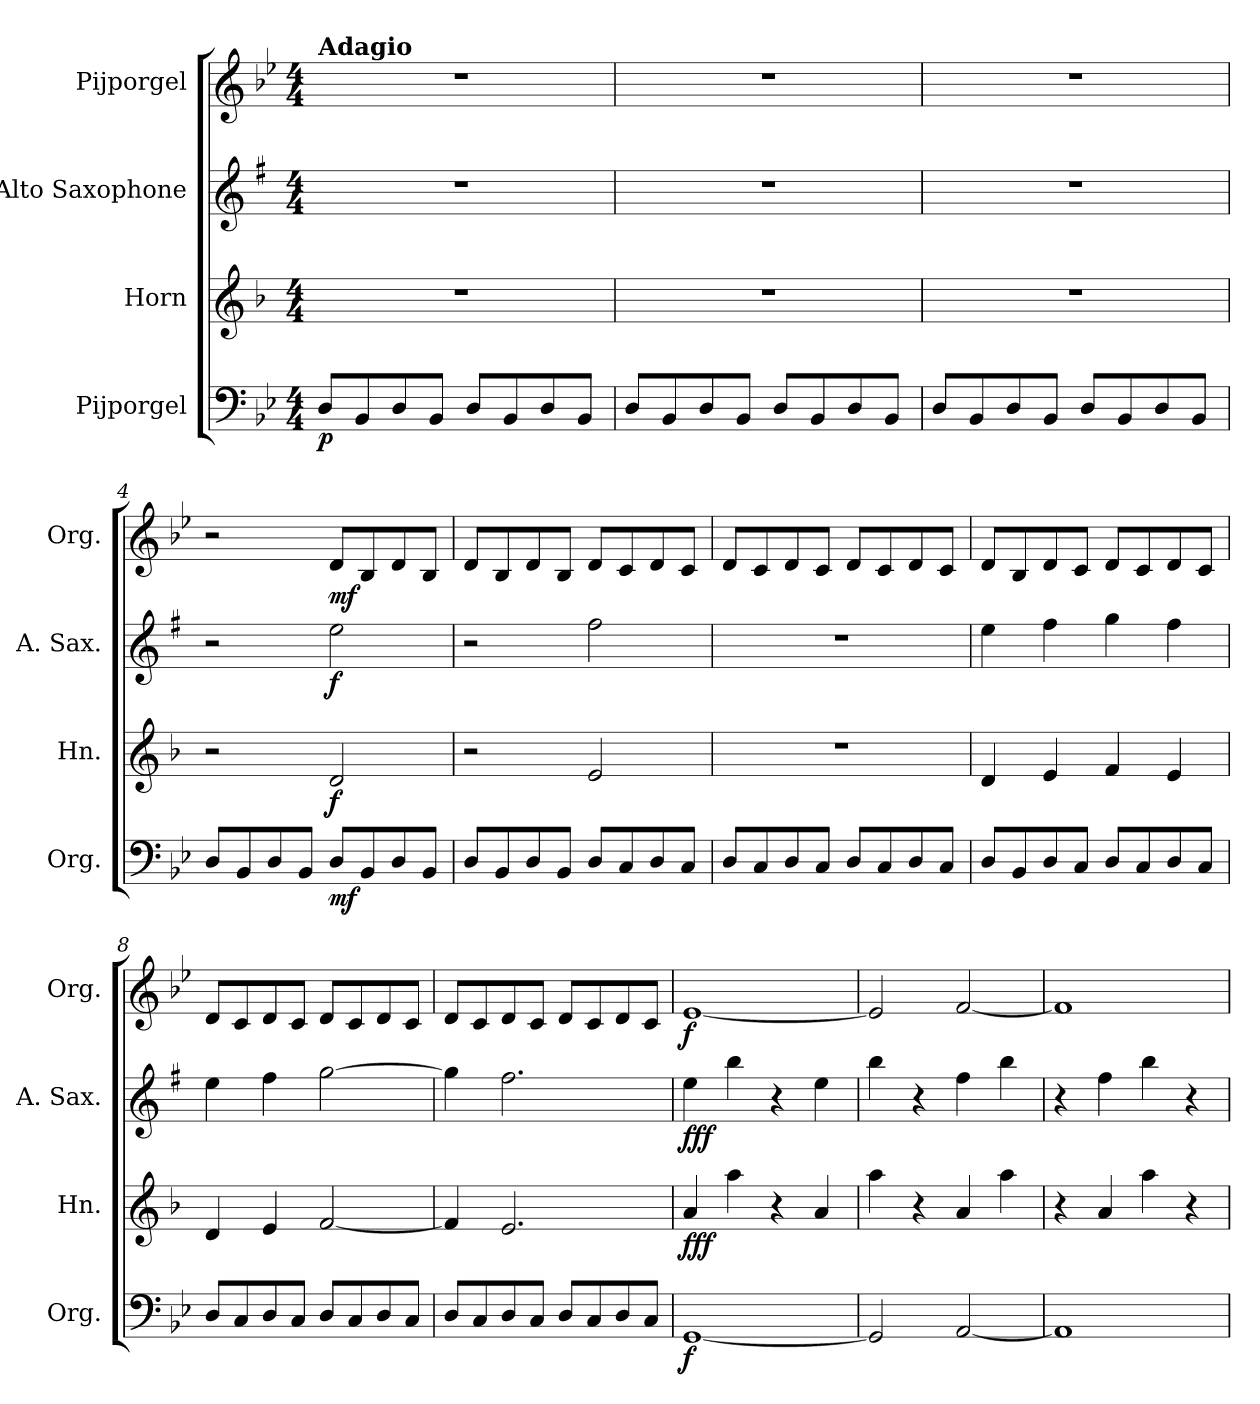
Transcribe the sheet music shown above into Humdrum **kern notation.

**kern	**dynam	**kern	**dynam	**kern	**dynam	**kern	**dynam
*part4	*part4	*part3	*part3	*part2	*part2	*part1	*part1
*staff4	*staff4	*staff3	*staff3	*staff2	*staff2	*staff1	*staff1
*I"Pijporgel	*	*I"Horn	*	*I"Alto Saxophone	*	*I"Pijporgel	*
*I'Org.	*	*I'Hn.	*	*I'A. Sax.	*	*I'Org.	*
*clefF4	*	*clefG2	*	*clefG2	*	*clefG2	*
*	*	*ITrd4c7	*	*ITrd5c9	*	*	*
*k[b-e-]	*	*k[b-e-]	*	*k[b-e-]	*	*k[b-e-]	*
*M4/4	*	*M4/4	*	*M4/4	*	*M4/4	*
=1	=1	=1	=1	=1	=1	=1	=1
!	!	!	!	!	!	!LO:TX:a:B:t=Adagio	!
!	!LO:DY:b	!	!	!	!	!	!
8D/L	p	1r	.	1r	.	1r	.
8BB-/	.	.	.	.	.	.	.
8D/	.	.	.	.	.	.	.
8BB-/J	.	.	.	.	.	.	.
8D/L	.	.	.	.	.	.	.
8BB-/	.	.	.	.	.	.	.
8D/	.	.	.	.	.	.	.
8BB-/J	.	.	.	.	.	.	.
=2	=2	=2	=2	=2	=2	=2	=2
8D/L	.	1r	.	1r	.	1r	.
8BB-/	.	.	.	.	.	.	.
8D/	.	.	.	.	.	.	.
8BB-/J	.	.	.	.	.	.	.
8D/L	.	.	.	.	.	.	.
8BB-/	.	.	.	.	.	.	.
8D/	.	.	.	.	.	.	.
8BB-/J	.	.	.	.	.	.	.
=3	=3	=3	=3	=3	=3	=3	=3
8D/L	.	1r	.	1r	.	1r	.
8BB-/	.	.	.	.	.	.	.
8D/	.	.	.	.	.	.	.
8BB-/J	.	.	.	.	.	.	.
8D/L	.	.	.	.	.	.	.
8BB-/	.	.	.	.	.	.	.
8D/	.	.	.	.	.	.	.
8BB-/J	.	.	.	.	.	.	.
=4	=4	=4	=4	=4	=4	=4	=4
8D/L	.	2r	.	2r	.	2r	.
8BB-/	.	.	.	.	.	.	.
8D/	.	.	.	.	.	.	.
8BB-/J	.	.	.	.	.	.	.
!	!LO:DY:b	!	!LO:DY:b	!	!LO:DY:b	!	!LO:DY:b
8D/L	mf	2G/	f	2g\	f	8d/L	mf
8BB-/	.	.	.	.	.	8B-/	.
8D/	.	.	.	.	.	8d/	.
8BB-/J	.	.	.	.	.	8B-/J	.
!!LO:LB:g=z
=5	=5	=5	=5	=5	=5	=5	=5
8D/L	.	2r	.	2r	.	8d/L	.
8BB-/	.	.	.	.	.	8B-/	.
8D/	.	.	.	.	.	8d/	.
8BB-/J	.	.	.	.	.	8B-/J	.
8D/L	.	2A/	.	2a\	.	8d/L	.
8C/	.	.	.	.	.	8c/	.
8D/	.	.	.	.	.	8d/	.
8C/J	.	.	.	.	.	8c/J	.
=6	=6	=6	=6	=6	=6	=6	=6
8D/L	.	1r	.	1r	.	8d/L	.
8C/	.	.	.	.	.	8c/	.
8D/	.	.	.	.	.	8d/	.
8C/J	.	.	.	.	.	8c/J	.
8D/L	.	.	.	.	.	8d/L	.
8C/	.	.	.	.	.	8c/	.
8D/	.	.	.	.	.	8d/	.
8C/J	.	.	.	.	.	8c/J	.
=7	=7	=7	=7	=7	=7	=7	=7
8D/L	.	4G/	.	4g\	.	8d/L	.
8BB-/	.	.	.	.	.	8B-/	.
8D/	.	4A/	.	4a\	.	8d/	.
8C/J	.	.	.	.	.	8c/J	.
8D/L	.	4B-/	.	4b-\	.	8d/L	.
8C/	.	.	.	.	.	8c/	.
8D/	.	4A/	.	4a\	.	8d/	.
8C/J	.	.	.	.	.	8c/J	.
=8	=8	=8	=8	=8	=8	=8	=8
8D/L	.	4G/	.	4g\	.	8d/L	.
8C/	.	.	.	.	.	8c/	.
8D/	.	4A/	.	4a\	.	8d/	.
8C/J	.	.	.	.	.	8c/J	.
8D/L	.	[2B-/	.	[2b-\	.	8d/L	.
8C/	.	.	.	.	.	8c/	.
8D/	.	.	.	.	.	8d/	.
8C/J	.	.	.	.	.	8c/J	.
!!LO:LB:g=z
=9	=9	=9	=9	=9	=9	=9	=9
8D/L	.	4B-/]	.	4b-\]	.	8d/L	.
8C/	.	.	.	.	.	8c/	.
8D/	.	2.A/	.	2.a\	.	8d/	.
8C/J	.	.	.	.	.	8c/J	.
8D/L	.	.	.	.	.	8d/L	.
8C/	.	.	.	.	.	8c/	.
8D/	.	.	.	.	.	8d/	.
8C/J	.	.	.	.	.	8c/J	.
=10	=10	=10	=10	=10	=10	=10	=10
!	!LO:DY:b	!	!LO:DY:b	!	!LO:DY:b	!	!LO:DY:b
[1GG	f	4d/	fff	4g\	fff	[1e-	f
.	.	4dd\	.	4dd\	.	.	.
.	.	4r	.	4r	.	.	.
.	.	4d/	.	4g\	.	.	.
=11	=11	=11	=11	=11	=11	=11	=11
2GG/]	.	4dd\	.	4dd\	.	2e-/]	.
.	.	4r	.	4r	.	.	.
[2AA/	.	4d/	.	4a\	.	[2f/	.
.	.	4dd\	.	4dd\	.	.	.
=12	=12	=12	=12	=12	=12	=12	=12
1AA]	.	4r	.	4r	.	1f]	.
.	.	4d/	.	4a\	.	.	.
.	.	4dd\	.	4dd\	.	.	.
.	.	4r	.	4r	.	.	.
=	=	=	=	=	=	=	=
*-	*-	*-	*-	*-	*-	*-	*-
